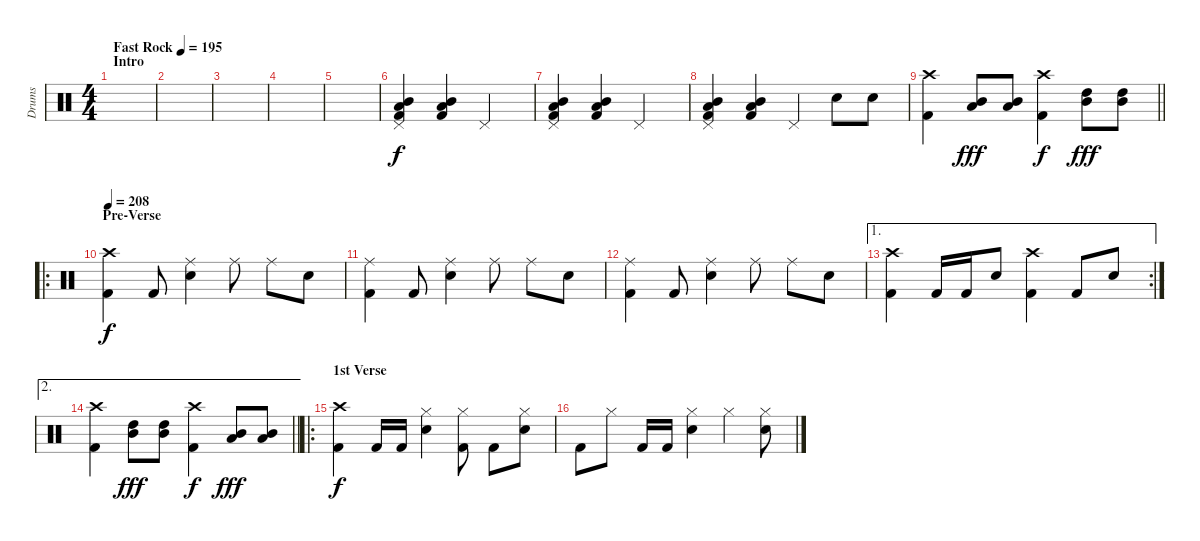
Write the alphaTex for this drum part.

\track ("Drums" "Drums") {instrument percussion}
\staff {score}
\articulation defaults
\ts (4 4)
\section ("" "Intro")
\tempo (195 "Fast Rock")
\clef neutral
\ks c
|
|
|
|
|
("Pedal Hi-Hat (hit)" "Mid Tom (hit)" "Low Tom (hit)" "Kick (hit) 2").4 ("Mid Tom (hit)" "Low Tom (hit)" "Kick (hit) 2").4 "Pedal Hi-Hat (hit)".2 |
("Pedal Hi-Hat (hit)" "Mid Tom (hit)" "Low Tom (hit)" "Kick (hit) 2").4 ("Mid Tom (hit)" "Low Tom (hit)" "Kick (hit) 2").4 "Pedal Hi-Hat (hit)".2 |
("Pedal Hi-Hat (hit)" "Mid Tom (hit)" "Low Tom (hit)" "Kick (hit) 2").4 ("Mid Tom (hit)" "Low Tom (hit)" "Kick (hit) 2").4 "Pedal Hi-Hat (hit)".4 "Electric Snare (hit)".8 "Electric Snare (hit)".8 |
\barLineRight lightlight
("Crash high (hit)" "Kick (hit) 2").4 ("Mid Tom (hit)" "Low Tom (hit)").8{dy fff} ("Mid Tom (hit)" "Low Tom (hit)").8 ("Crash high (hit)" "Kick (hit) 2").4{dy f} ("High Tom (hit)" "Mid Tom (hit)").8{dy fff} ("High Tom (hit)" "Mid Tom (hit)").8 |
\ro
\section ("" "Pre-Verse")
\tempo 208
("Crash high (hit)" "Kick (hit) 2").4{dy f} "Kick (hit) 2".8 ("Ride (middle)" "Electric Snare (hit)").4 "Ride (middle)".8 "Ride (middle)".8 "Electric Snare (hit)".8 |
("Ride (middle)" "Kick (hit) 2").4 "Kick (hit) 2".8 ("Ride (middle)" "Electric Snare (hit)").4 "Ride (middle)".8 "Ride (middle)".8 "Electric Snare (hit)".8 |
("Ride (middle)" "Kick (hit) 2").4 "Kick (hit) 2".8 ("Ride (middle)" "Electric Snare (hit)").4 "Ride (middle)".8 "Ride (middle)".8 "Electric Snare (hit)".8 |
\ae 1
\rc 2
("Crash high (hit)" "Kick (hit) 2").4 "Kick (hit) 2".16 "Kick (hit) 2".16 "Electric Snare (hit)".8 ("Crash high (hit)" "Kick (hit) 2").4 "Kick (hit) 2".8 "Electric Snare (hit)".8 |
\ae 2
\barLineRight lightlight
("Crash high (hit)" "Kick (hit) 2").4 ("High Tom (hit)" "Mid Tom (hit)").8{dy fff} ("High Tom (hit)" "Mid Tom (hit)").8 ("Crash high (hit)" "Kick (hit) 2").4{dy f} ("Mid Tom (hit)" "Low Tom (hit)").8{dy fff} ("Mid Tom (hit)" "Low Tom (hit)").8 |
\ro
\section ("" "1st Verse")
("Crash high (hit)" "Kick (hit) 2").4{dy f} "Kick (hit) 2".16 "Kick (hit) 2".16 ("Hi-Hat (closed)" "Electric Snare (hit)").4 ("Hi-Hat (closed)" "Kick (hit) 2").8 "Kick (hit) 2".8 ("Hi-Hat (closed)" "Electric Snare (hit)").8 |
"Kick (hit) 2".8 "Hi-Hat (closed)".8 "Kick (hit) 2".16 "Kick (hit) 2".16 ("Hi-Hat (closed)" "Electric Snare (hit)").4 "Hi-Hat (closed)".4 ("Hi-Hat (closed)" "Electric Snare (hit)").8
